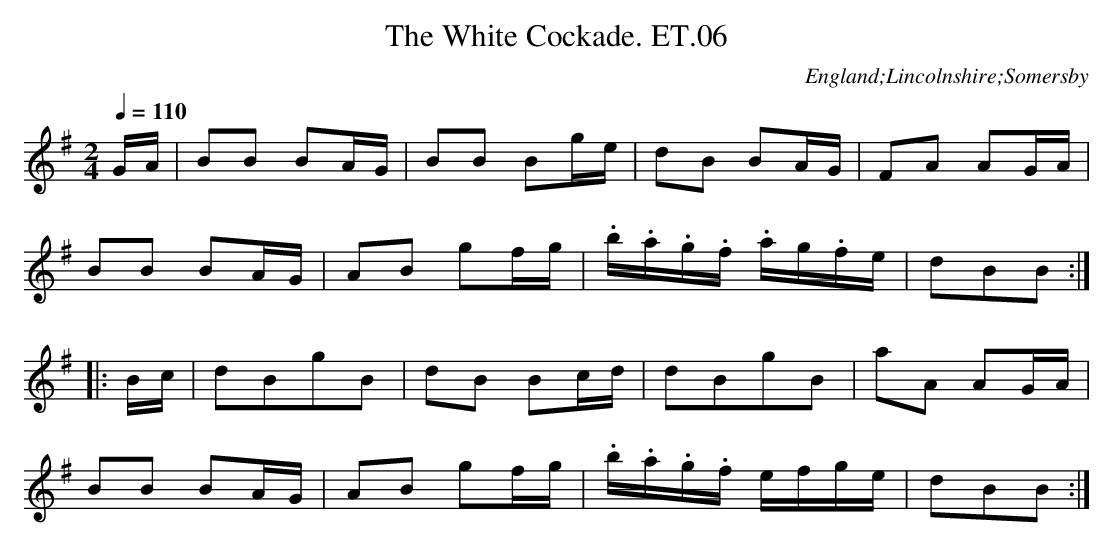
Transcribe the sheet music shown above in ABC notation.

X:1
T:White Cockade. ET.06, The
M:2/4
L:1/8
Q:1/4=110
O:England;Lincolnshire;Somersby
K:G
G/A/|BB BA/G/|BB Bg/e/|dB BA/G/|FA AG/A/|
BB BA/G/|AB gf/g/|.b/.a/.g/.f/ .a/g/.f/e/|dBB:|
|:B/c/|dBgB|dB Bc/d/|dBgB|aA AG/A/|
BB BA/G/|AB gf/g/|.b/.a/.g/.f/ e/f/g/e/|dBB:|
